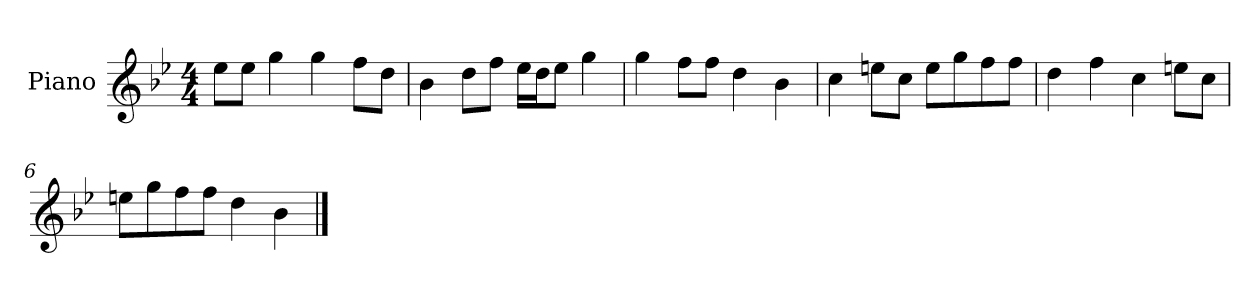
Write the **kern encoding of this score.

**kern
*part1
*staff1
*I"Piano
*I'P-no
*clefG2
*k[b-e-]
*M4/4
*MM90
=1
8ee-\L
8ee-\J
4gg\
4gg\
8ff\L
8dd\J
=2
4b-\
8dd\L
8ff\J
16ee-\LL
16dd\J
8ee-\J
4gg\
=3
4gg\
8ff\L
8ff\J
4dd\
4b-\
=4
4cc\
8een\L
8cc\J
8ee\L
8gg\
8ff\
8ff\J
=5
4dd\
4ff\
4cc\
8een\L
8cc\J
=6
8een\L
8gg\
8ff\
8ff\J
4dd\
4b-\
==
*-
